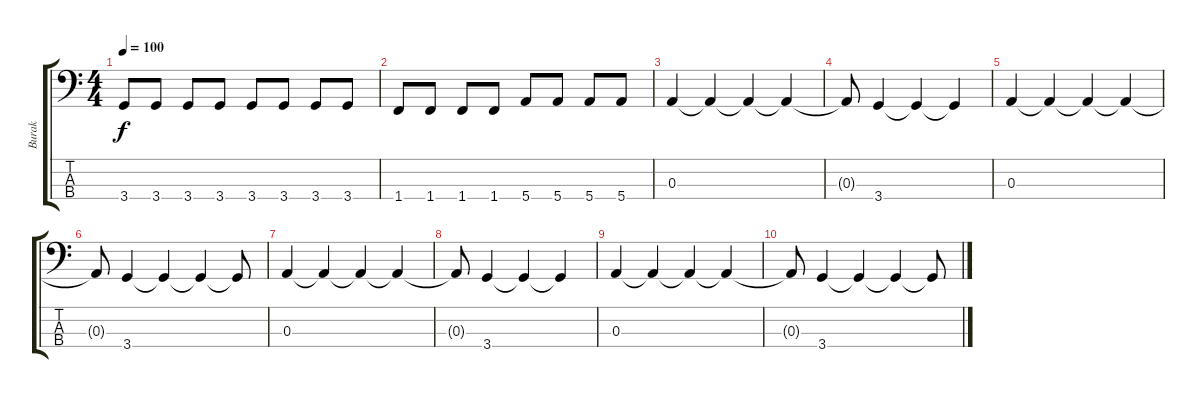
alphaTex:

\track ("Burak" "Burak") {instrument electricbassfinger bank 1}
\staff {score tabs}
\tuning (G2 D2 A1 E1) {hide}
\ts (4 4)
\tempo 100
\clef f4
\ks c
3.4.8{dy f} 3.4.8 3.4.8 3.4.8 3.4.8 3.4.8 3.4.8 3.4.8 |
1.4.8 1.4.8 1.4.8 1.4.8 5.4.8 5.4.8 5.4.8 5.4.8 |
0.3.4 0.3{t}.4 0.3{t}.4 0.3{t}.4 |
0.3{t}.8 3.4.4 3.4{t}.4 3.4{t}.4 |
0.3.4 0.3{t}.4 0.3{t}.4 0.3{t}.4 |
0.3{t}.8 3.4.4 3.4{t}.4 3.4{t}.4 3.4{t}.8 |
0.3.4 0.3{t}.4 0.3{t}.4 0.3{t}.4 |
0.3{t}.8 3.4.4 3.4{t}.4 3.4{t}.4 |
0.3.4 0.3{t}.4 0.3{t}.4 0.3{t}.4 |
0.3{t}.8 3.4.4 3.4{t}.4 3.4{t}.4 3.4{t}.8
